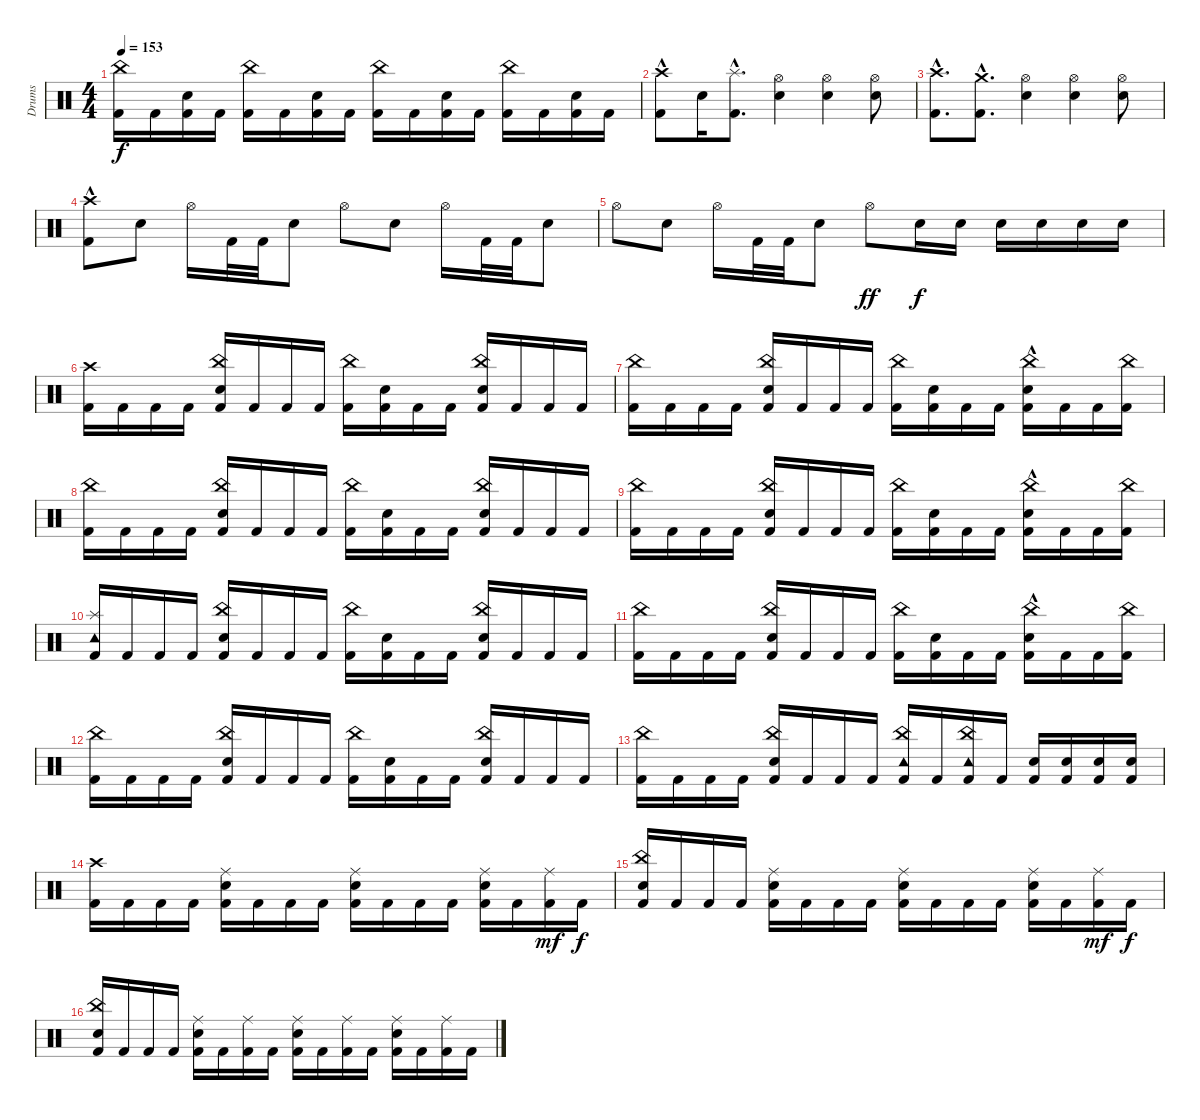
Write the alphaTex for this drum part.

\track ("Drums" "Drums") {instrument percussion}
\staff {score}
\articulation defaults
\ts (4 4)
\tempo 153
\clef neutral
\ks c
("Kick (hit) 2" "China (hit)").16{dy f} "Kick (hit) 2".16 ("Electric Snare (hit)" "Kick (hit) 2").16 "Kick (hit) 2".16 ("Kick (hit) 2" "China (hit)").16 "Kick (hit) 2".16 ("Electric Snare (hit)" "Kick (hit) 2").16 "Kick (hit) 2".16 ("Kick (hit) 2" "China (hit)").16 "Kick (hit) 2".16 ("Electric Snare (hit)" "Kick (hit) 2").16 "Kick (hit) 2".16 ("Kick (hit) 2" "China (hit)").16 "Kick (hit) 2".16 ("Electric Snare (hit)" "Kick (hit) 2").16 "Kick (hit) 2".16 |
("Kick (hit) 2" "Crash high (hit)"{hac}).8 "Electric Snare (hit)".16 ("Splash (hit)"{hac} "Kick (hit) 2"{hac}).8{d} ("Hi-Hat (open)" "Electric Snare (hit)").4 ("Hi-Hat (open)" "Electric Snare (hit)").4 ("Hi-Hat (open)" "Electric Snare (hit)").8 |
("Kick (hit) 2"{hac} "Crash high (hit)"{hac}).8{d} ("Kick (hit) 2"{hac} "Crash medium (hit)"{hac}).8{d} ("Hi-Hat (open)" "Electric Snare (hit)").4 ("Hi-Hat (open)" "Electric Snare (hit)").4 ("Hi-Hat (open)" "Electric Snare (hit)").8 |
("Kick (hit) 2"{hac} "Crash high (hit)").8 "Electric Snare (hit)".8 "Hi-Hat (open)".16 "Kick (hit) 2".32 "Kick (hit) 2".32 "Electric Snare (hit)".8 "Hi-Hat (open)".8 "Electric Snare (hit)".8 "Hi-Hat (open)".16 "Kick (hit) 2".32 "Kick (hit) 2".32 "Electric Snare (hit)".8 |
"Hi-Hat (open)".8 "Electric Snare (hit)".8 "Hi-Hat (open)".16 "Kick (hit) 2".32 "Kick (hit) 2".32 "Electric Snare (hit)".8 "Hi-Hat (open)".8{dy ff} "Electric Snare (hit)".16{dy f} "Electric Snare (hit)".16 "Electric Snare (hit)".16 "Electric Snare (hit)".16 "Electric Snare (hit)".16 "Electric Snare (hit)".16 |
("Kick (hit) 2" "Crash high (hit)").16 "Kick (hit) 2".16 "Kick (hit) 2".16 "Kick (hit) 2".16 ("Kick (hit) 2" "China (hit)" "Electric Snare (hit)").16 "Kick (hit) 2".16 "Kick (hit) 2".16 "Kick (hit) 2".16 ("Kick (hit) 2" "China (hit)").16 ("Kick (hit) 2" "Electric Snare (hit)").16 "Kick (hit) 2".16 "Kick (hit) 2".16 ("Kick (hit) 2" "Electric Snare (hit)" "China (hit)").16 "Kick (hit) 2".16 "Kick (hit) 2".16 "Kick (hit) 2".16 |
("Kick (hit) 2" "China (hit)").16 "Kick (hit) 2".16 "Kick (hit) 2".16 "Kick (hit) 2".16 ("Kick (hit) 2" "China (hit)" "Electric Snare (hit)").16 "Kick (hit) 2".16 "Kick (hit) 2".16 "Kick (hit) 2".16 ("Kick (hit) 2" "China (hit)").16 ("Kick (hit) 2" "Electric Snare (hit)").16 "Kick (hit) 2".16 "Kick (hit) 2".16 ("Kick (hit) 2" "Electric Snare (hit)" "China (hit)"{hac}).16 "Kick (hit) 2".16 "Kick (hit) 2".16 ("Kick (hit) 2" "China (hit)").16 |
("Kick (hit) 2" "China (hit)").16 "Kick (hit) 2".16 "Kick (hit) 2".16 "Kick (hit) 2".16 ("Kick (hit) 2" "China (hit)" "Electric Snare (hit)").16 "Kick (hit) 2".16 "Kick (hit) 2".16 "Kick (hit) 2".16 ("Kick (hit) 2" "China (hit)").16 ("Kick (hit) 2" "Electric Snare (hit)").16 "Kick (hit) 2".16 "Kick (hit) 2".16 ("Kick (hit) 2" "Electric Snare (hit)" "China (hit)").16 "Kick (hit) 2".16 "Kick (hit) 2".16 "Kick (hit) 2".16 |
("Kick (hit) 2" "China (hit)").16 "Kick (hit) 2".16 "Kick (hit) 2".16 "Kick (hit) 2".16 ("Kick (hit) 2" "China (hit)" "Electric Snare (hit)").16 "Kick (hit) 2".16 "Kick (hit) 2".16 "Kick (hit) 2".16 ("Kick (hit) 2" "China (hit)").16 ("Kick (hit) 2" "Electric Snare (hit)").16 "Kick (hit) 2".16 "Kick (hit) 2".16 ("Kick (hit) 2" "Electric Snare (hit)" "China (hit)"{hac}).16 "Kick (hit) 2".16 "Kick (hit) 2".16 ("Kick (hit) 2" "China (hit)").16 |
("Kick (hit) 2" "Splash (hit)" "Tambourine (hit)").16 "Kick (hit) 2".16 "Kick (hit) 2".16 "Kick (hit) 2".16 ("Kick (hit) 2" "China (hit)" "Electric Snare (hit)").16 "Kick (hit) 2".16 "Kick (hit) 2".16 "Kick (hit) 2".16 ("Kick (hit) 2" "China (hit)").16 ("Kick (hit) 2" "Electric Snare (hit)").16 "Kick (hit) 2".16 "Kick (hit) 2".16 ("Kick (hit) 2" "Electric Snare (hit)" "China (hit)").16 "Kick (hit) 2".16 "Kick (hit) 2".16 "Kick (hit) 2".16 |
("Kick (hit) 2" "China (hit)").16 "Kick (hit) 2".16 "Kick (hit) 2".16 "Kick (hit) 2".16 ("Kick (hit) 2" "China (hit)" "Electric Snare (hit)").16 "Kick (hit) 2".16 "Kick (hit) 2".16 "Kick (hit) 2".16 ("Kick (hit) 2" "China (hit)").16 ("Kick (hit) 2" "Electric Snare (hit)").16 "Kick (hit) 2".16 "Kick (hit) 2".16 ("Kick (hit) 2" "Electric Snare (hit)" "China (hit)"{hac}).16 "Kick (hit) 2".16 "Kick (hit) 2".16 ("Kick (hit) 2" "China (hit)").16 |
("Kick (hit) 2" "China (hit)").16 "Kick (hit) 2".16 "Kick (hit) 2".16 "Kick (hit) 2".16 ("Kick (hit) 2" "China (hit)" "Electric Snare (hit)").16 "Kick (hit) 2".16 "Kick (hit) 2".16 "Kick (hit) 2".16 ("Kick (hit) 2" "China (hit)").16 ("Kick (hit) 2" "Electric Snare (hit)").16 "Kick (hit) 2".16 "Kick (hit) 2".16 ("Kick (hit) 2" "Electric Snare (hit)" "China (hit)").16 "Kick (hit) 2".16 "Kick (hit) 2".16 "Kick (hit) 2".16 |
("Kick (hit) 2" "China (hit)").16 "Kick (hit) 2".16 "Kick (hit) 2".16 "Kick (hit) 2".16 ("Kick (hit) 2" "China (hit)" "Electric Snare (hit)").16 "Kick (hit) 2".16 "Kick (hit) 2".16 "Kick (hit) 2".16 ("Kick (hit) 2" "China (hit)" "Tambourine (hit)").16 "Kick (hit) 2".16 ("Kick (hit) 2" "China (hit)" "Tambourine (hit)").16 "Kick (hit) 2".16 ("Kick (hit) 2" "Electric Snare (hit)").16 ("Kick (hit) 2" "Electric Snare (hit)").16 ("Kick (hit) 2" "Electric Snare (hit)").16 ("Kick (hit) 2" "Electric Snare (hit)").16 |
("Crash high (hit)" "Kick (hit) 2").16 "Kick (hit) 2".16 "Kick (hit) 2".16 "Kick (hit) 2".16 ("Kick (hit) 2" "Electric Snare (hit)" "Ride (middle)").16 "Kick (hit) 2".16 "Kick (hit) 2".16 "Kick (hit) 2".16 ("Kick (hit) 2" "Electric Snare (hit)" "Ride (middle)").16 "Kick (hit) 2".16 "Kick (hit) 2".16 "Kick (hit) 2".16 ("Kick (hit) 2" "Electric Snare (hit)" "Ride (middle)").16 "Kick (hit) 2".16 ("Kick (hit) 2" "Ride (middle)").16{dy mf} "Kick (hit) 2".16{dy f} |
("Kick (hit) 2" "Electric Snare (hit)" "China (hit)").16 "Kick (hit) 2".16 "Kick (hit) 2".16 "Kick (hit) 2".16 ("Kick (hit) 2" "Electric Snare (hit)" "Ride (middle)").16 "Kick (hit) 2".16 "Kick (hit) 2".16 "Kick (hit) 2".16 ("Kick (hit) 2" "Electric Snare (hit)" "Ride (middle)").16 "Kick (hit) 2".16 "Kick (hit) 2".16 "Kick (hit) 2".16 ("Kick (hit) 2" "Electric Snare (hit)" "Ride (middle)").16 "Kick (hit) 2".16 ("Kick (hit) 2" "Ride (middle)").16{dy mf} "Kick (hit) 2".16{dy f} |
("Kick (hit) 2" "Electric Snare (hit)" "China (hit)").16 "Kick (hit) 2".16 "Kick (hit) 2".16 "Kick (hit) 2".16 ("Kick (hit) 2" "Electric Snare (hit)" "Ride (middle)").16 "Kick (hit) 2".16 ("Kick (hit) 2" "Ride (middle)").16 "Kick (hit) 2".16 ("Kick (hit) 2" "Electric Snare (hit)" "Ride (middle)").16 "Kick (hit) 2".16 ("Kick (hit) 2" "Ride (middle)").16 "Kick (hit) 2".16 ("Kick (hit) 2" "Electric Snare (hit)" "Ride (middle)").16 "Kick (hit) 2".16 ("Kick (hit) 2" "Ride (middle)").16 "Kick (hit) 2".16
